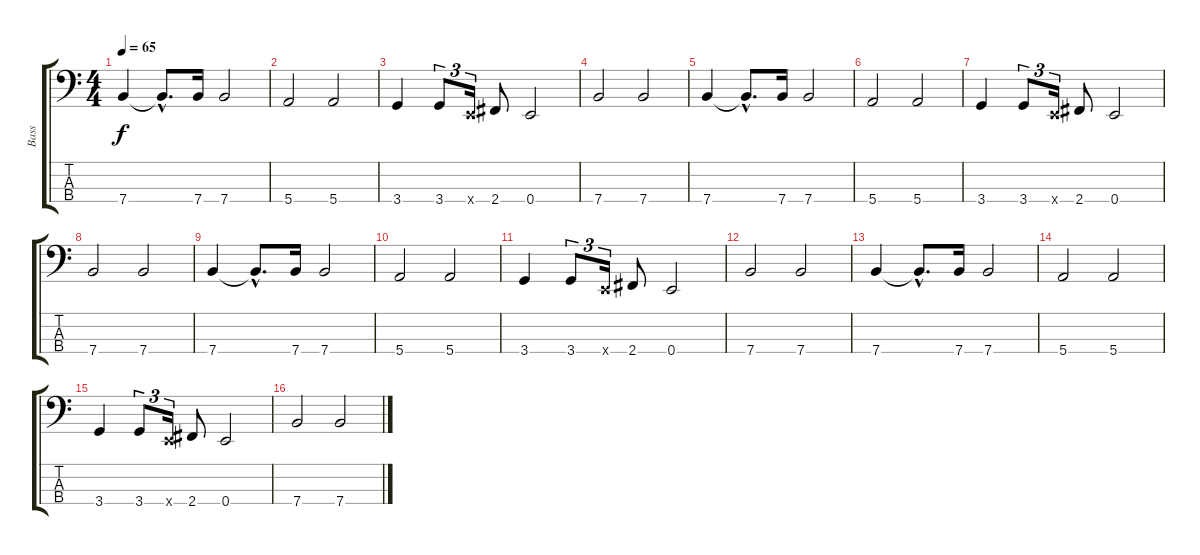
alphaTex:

\track ("Bass" "Bass") {instrument electricbassfinger}
\staff {score tabs}
\tuning (G2 D2 A1 E1) {hide}
\ts (4 4)
\tempo 65
\clef f4
\ks c
7.4.4{dy f} 7.4{hac t}.8{d} 7.4.16 7.4.2 |
5.4.2 5.4.2 |
3.4.4 3.4.8{tu (3 2)} 0.4{x}.16{tu (3 2)} 2.4.8 0.4.2 |
7.4.2 7.4.2 |
7.4.4 7.4{hac t}.8{d} 7.4.16 7.4.2 |
5.4.2 5.4.2 |
3.4.4 3.4.8{tu (3 2)} 0.4{x}.16{tu (3 2)} 2.4.8 0.4.2 |
7.4.2 7.4.2 |
7.4.4 7.4{hac t}.8{d} 7.4.16 7.4.2 |
5.4.2 5.4.2 |
3.4.4 3.4.8{tu (3 2)} 0.4{x}.16{tu (3 2)} 2.4.8 0.4.2 |
7.4.2 7.4.2 |
7.4.4 7.4{hac t}.8{d} 7.4.16 7.4.2 |
5.4.2 5.4.2 |
3.4.4 3.4.8{tu (3 2)} 0.4{x}.16{tu (3 2)} 2.4.8 0.4.2 |
7.4.2 7.4.2
